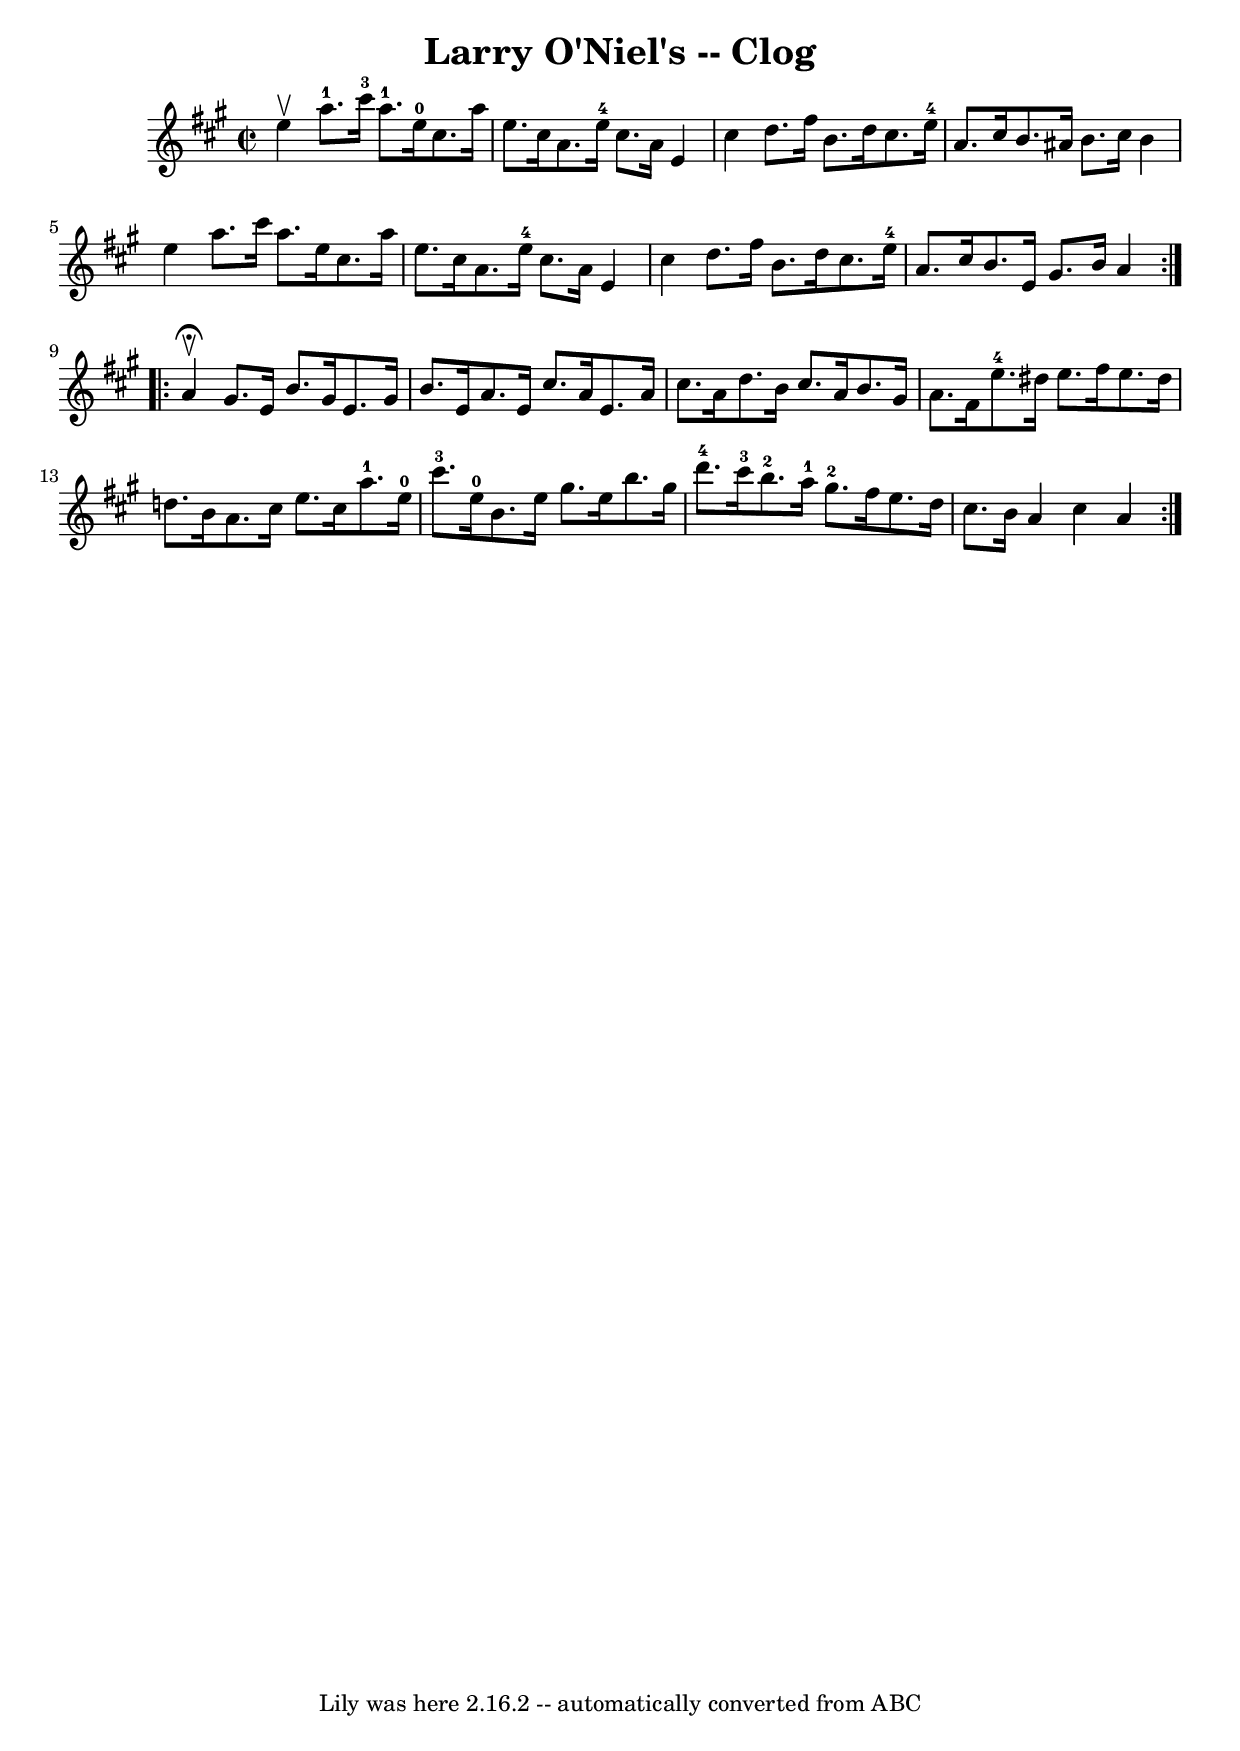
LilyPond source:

\version "2.16.2"
\include "Mammoth.ily"
\header {
  %% book = "Ryan's Mammoth Collection"
  crossRefNumber = "1"
  footnotes = "\\\\156 927"
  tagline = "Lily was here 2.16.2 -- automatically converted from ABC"
  title = "Larry O'Niel's -- Clog"

}
voicedefault =  {



  \repeat volta 2 {

    \override Staff.TimeSignature #'style = #'C
    \time 2/2 
    \key a \major
    e''4^\upbow |
    a''8.-1 cis'''16 -3 a''8.-1 e''16-0 cis''8. a''16 e''8. cis''16    
    |
    a'8. e''16-4 cis''8. a'16 e'4 cis''4    |
    
    d''8. fis''16 b'8. d''16 cis''8. e''16-4 a'8. cis''16   
    |
    b'8. ais'16 b'8. cis''16 b'4 e''4    |
    
    a''8. cis'''16 a''8. e''16 cis''8. a''16 e''8. cis''16    
    |
    a'8. e''16-4 cis''8. a'16 e'4 cis''4    |
    
    d''8. fis''16 b'8. d''16 cis''8. e''16-4 a'8. cis''16    
    |
    b'8. e'16 gis'8. b'16 a'4    
  }     
  \repeat volta 2 {
    
    a'4^\fermata^\upbow |
    gis'8. e'16 b'8. gis'16 e'8.    
    gis'16 b'8. e'16    |
    a'8. e'16 cis''8. a'16 e'8.    
    a'16 cis''8. a'16    |
    d''8. b'16 cis''8. a'16 b'8.  
    gis'16 a'8. fis'16    |
    e''8.-4 dis''16 e''8.    
    fis''16 e''8. dis''16 d''!8. b'16    |
    a'8. cis''16   
    e''8. cis''16 a''8.-1 e''16-0 cis'''8.-3 e''16-0   
    |
    b'8. e''16 gis''8. e''16 b''8. gis''16 d'''8.-4 
    cis'''16-3   |
    b''8.-2 a''16-1 gis''8.-2   
    fis''16 e''8. d''16 cis''8. b'16    |
    a'4 cis''4 a'4 
    
  }   

}

\score{
  <<

    \context Staff="default"
    {
      \voicedefault 
      
    }

  >>
  \layout {
    
  }
  \midi {
  }

}
